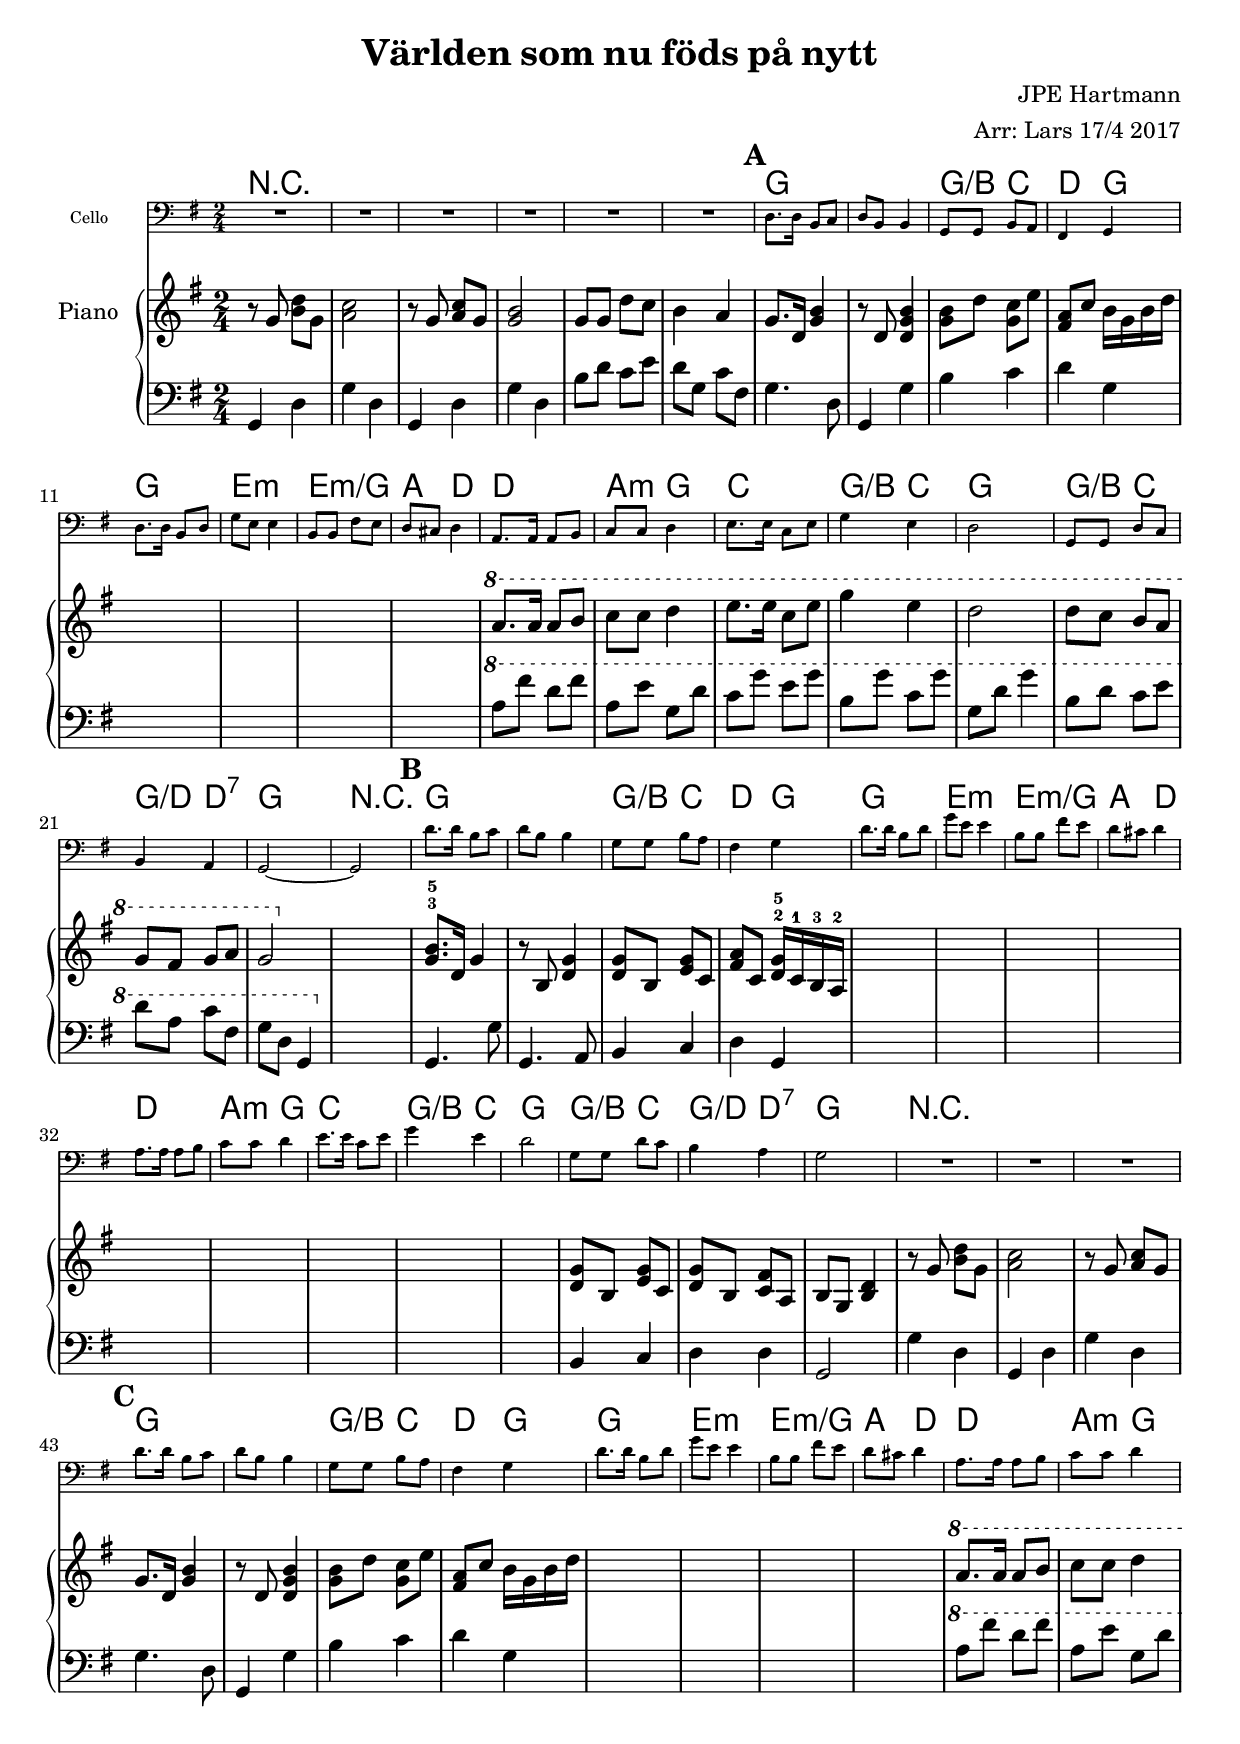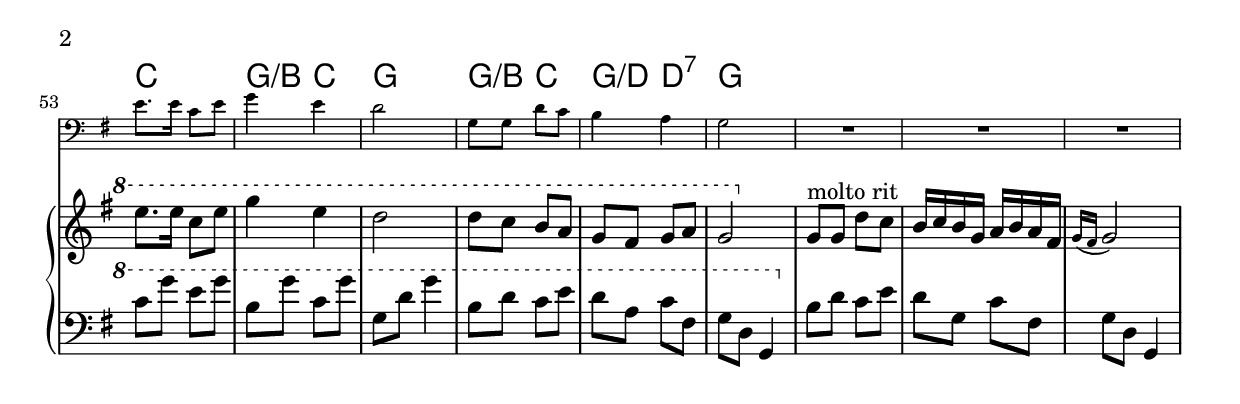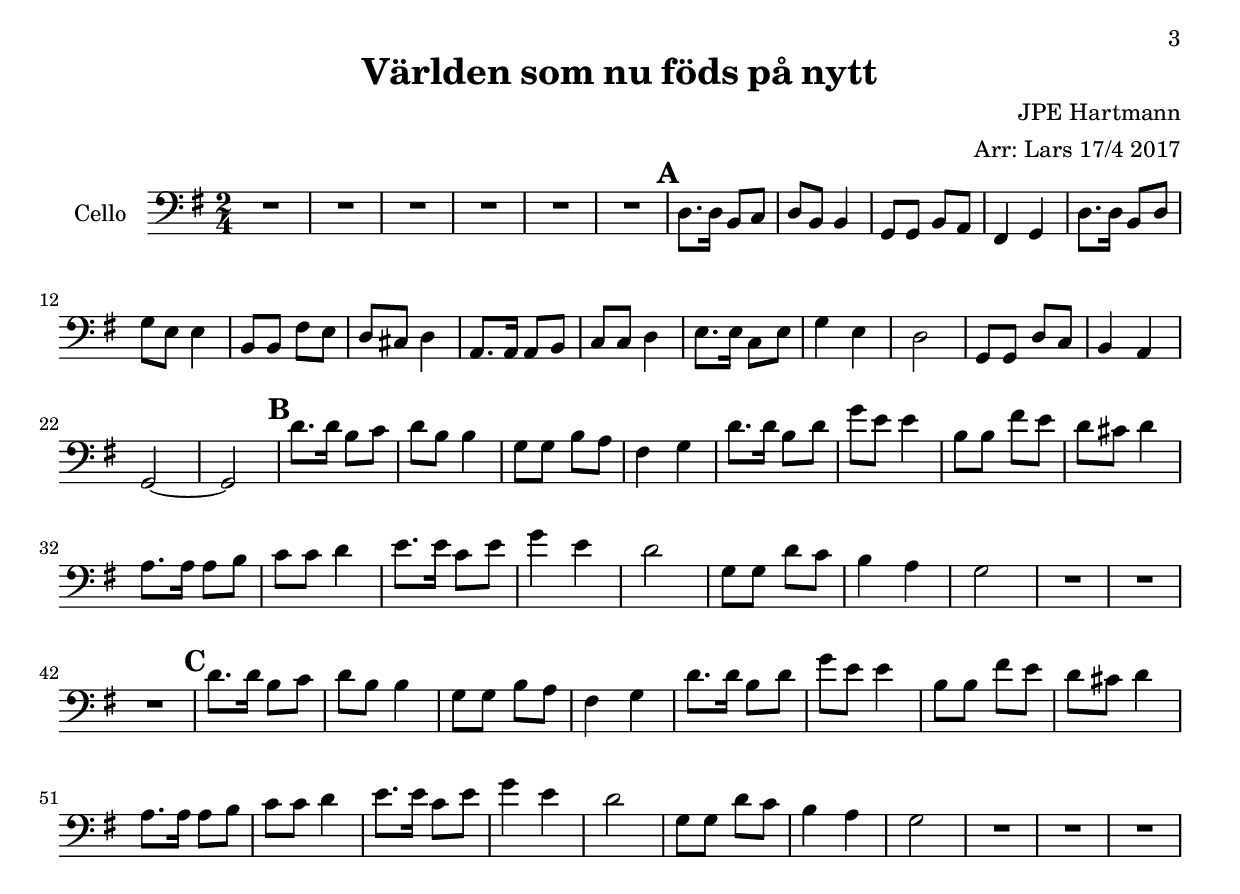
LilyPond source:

\version "2.19.15"

% Cello.

% The tune.

Tune =
\transpose d g,
{
  | a8. a16 fis8 g
  | a fis fis4
  | d8 d fis e
  | cis4 d
  | a8. a16 fis8 a
  | d' b b4
  | fis8 fis cis' b
  | a gis a4
  | e8. e16 e8 fis
  | g g a4
  | b8. b16 g8 b
  | d'4 b
  | a2
  | d8 d a g
  | fis4 e
}


Cello =
{
  \set Staff.instrumentName = #"Cello"
  \set Score.markFormatter = #format-mark-box-letters % Letters in boxes.
  \clef bass
  \key g \major
  \time 2/4
  R2*6
  \mark \default
  \Tune
  g,2 ~ g,2
  \mark \default
  \transpose c c'
  \Tune
  g2
  R2*3
  \mark \default
  \transpose c c'
  \Tune
  g2
  R2*3
}

% Piano, left hand.

PianoLeft =
{
  \clef bass
  \key g \major
  \time 2/4

  % ----- Intro.
  | g,4 d
  | g d
  | g,4 d
  | g d
  | b8 d' c' e'
  | d' g c' fis
  % ----- Vers 1.
  | g4. d8
  | g,4 g
  | b4 c'
  | d' g
  | s2 s s s
  \ottava #1
  | a'8 fis'' d'' fis''
  | a' e'' g' d''
  | c'' g'' e'' g''
  | b' g'' c'' g''
  | g' d'' g''4
  | b'8 d'' c'' e''
  | d'' a' c'' fis'
  | g' d' g4
  \ottava #0
  s2
  % ----- Vers 2.
  | g,4. g8
  | g,4. a,8
  | b,4 c
  | d g,
  | s2 s s s s s s s s
  | b,4 c
  | d d
  | g,2
  % ----- Mellanspel.
  | g4 d
  | g, d
  | g4 d
  % ----- Vers 3.
  | g4. d8
  | g,4 g
  | b4 c'
  | d' g
  | s2 s s s
  \ottava #1
  | a'8 fis'' d'' fis''
  | a' e'' g' d''
  | c'' g'' e'' g''
  | b' g'' c'' g''
  | g' d'' g''4
  | b'8 d'' c'' e''
  | d'' a' c'' fis'
  | g' d' g4
  \ottava #0
  % ----- Efterspel.
  | b8 d' c' e'
  | d' g c' fis
  | g8 d g,4
}

% Piano, right hand.

PianoRight =
{
  \set Staff.instrumentName = #"Piano"
  \key g \major
  \time 2/4

  % ----- Intro.
  | r8 g' <b' d''> g'
  | <a' c''>2
  | r8 g' <a' c''> g'
  | <g' b'>2
  | g'8 g' d'' c''
  | b'4 a'
  % ----- Vers 1.
  | g'8. d'16 <g' b'>4
  | r8 d' <d' g' b'>4
  | <g' b'>8 d'' <g' c''> e''
  | <fis' a'> c'' b'16 g' b' d''
  | s2 s s s
  \ottava #1
  | a''8. a''16 a''8 b''
  | c''' c''' d'''4
  | e'''8. e'''16 c'''8 e'''
  | g'''4 e'''
  | d'''2
  | d'''8 c''' b'' a''
  | g'' fis'' g'' a''
  | g''2
  \ottava #0
  s2
  % ----- Vers 2.
  | <g'^3 b'^5>8. d'16 g'4 |
  | r8 b <d' g'>4
  | <d' g'>8 b <e' g'> c'
  | <fis' a'> c' <d'^2 g'^5>16 c'-1 b-3 a-2
  | s2 s s s s s s s s
  | <d' g'>8 b <e' g'> c'
  | <d' g'> b <c' fis'> a
  | b g <b d'>4
  % ----- Mellanspel.
  | r8 g' <b' d''> g'
  | <a' c''>2
  | r8 g' <a' c''> g'
  % ----- Vers 1.
  | g'8. d'16 <g' b'>4
  | r8 d' <d' g' b'>4
  | <g' b'>8 d'' <g' c''> e''
  | <fis' a'> c'' b'16 g' b' d''
  | s2 s s s
  \ottava #1
  | a''8. a''16 a''8 b''
  | c''' c''' d'''4
  | e'''8. e'''16 c'''8 e'''
  | g'''4 e'''
  | d'''2
  | d'''8 c''' b'' a''
  | g'' fis'' g'' a''
  | g''2
  \ottava #0
  % ----- Efterspel.
  | g'8^"molto rit" g' d'' c''
  | b'16 c'' b' g' a' b' a' fis'
  | \acciaccatura { g'16 fis' } g'2
}

% Chords.

TheCords =
\transpose d g,
\chordmode
{
  d2 s d4/fis g a d
  d2 b:m b:m/d e4 a
  a2 e4:m d g2 d4/fis g d2
  d4/fis g d/a a:7 d2
}

ackord =
{
  \set chordChanges = ##f
  R2*6
  \TheCords
  R2*1
  \TheCords
  R2*3
  \TheCords
}


\header
{
  title = \markup{ \concat{ V \char ##x00e4 rlden} som nu \concat{ f \char ##x00F6 ds} \concat{p \char ##x00e5 } nytt}
  arranger = "Arr: Lars 17/4 2017"
  composer = "JPE Hartmann"
}

celloStaff =
{
  \new Staff
  {
    \set Staff.midiInstrument = #"cello"
    \Cello
  }
}

celloStaffSmall =
{
  \new Staff \with {
    \magnifyStaff #5/7
  }
  {
    \set Staff.midiInstrument = #"cello"
    \Cello
  }
}

pianoStaff =
{
  \new PianoStaff
  <<
    \new Staff
    {
      \PianoRight
    }
    \new Staff
    {
      \PianoLeft
    }
  >>
}

celloScore =
{
<<
  \celloStaff
>>
}

fullScore =
{
<<
  \chords { \ackord }
  \celloStaffSmall
  \pianoStaff
>>
}

% -------------------------- Scores.

% Full score.
\bookpart {
\score {
  \fullScore
  \layout {
    % Larger chord symbols.
    \context { \ChordNames 
      \override ChordName #'font-size = #3
    } 
  }
}
}

% Cello score.
\bookpart {
\score {
  \celloScore
  \layout {}
}
}


% MIDI.
\score {
  \unfoldRepeats { \fullScore }
  \midi {
    \context {
      \Score
    tempoWholesPerMinute = #(ly:make-moment 80 4)
    }
  }
}
